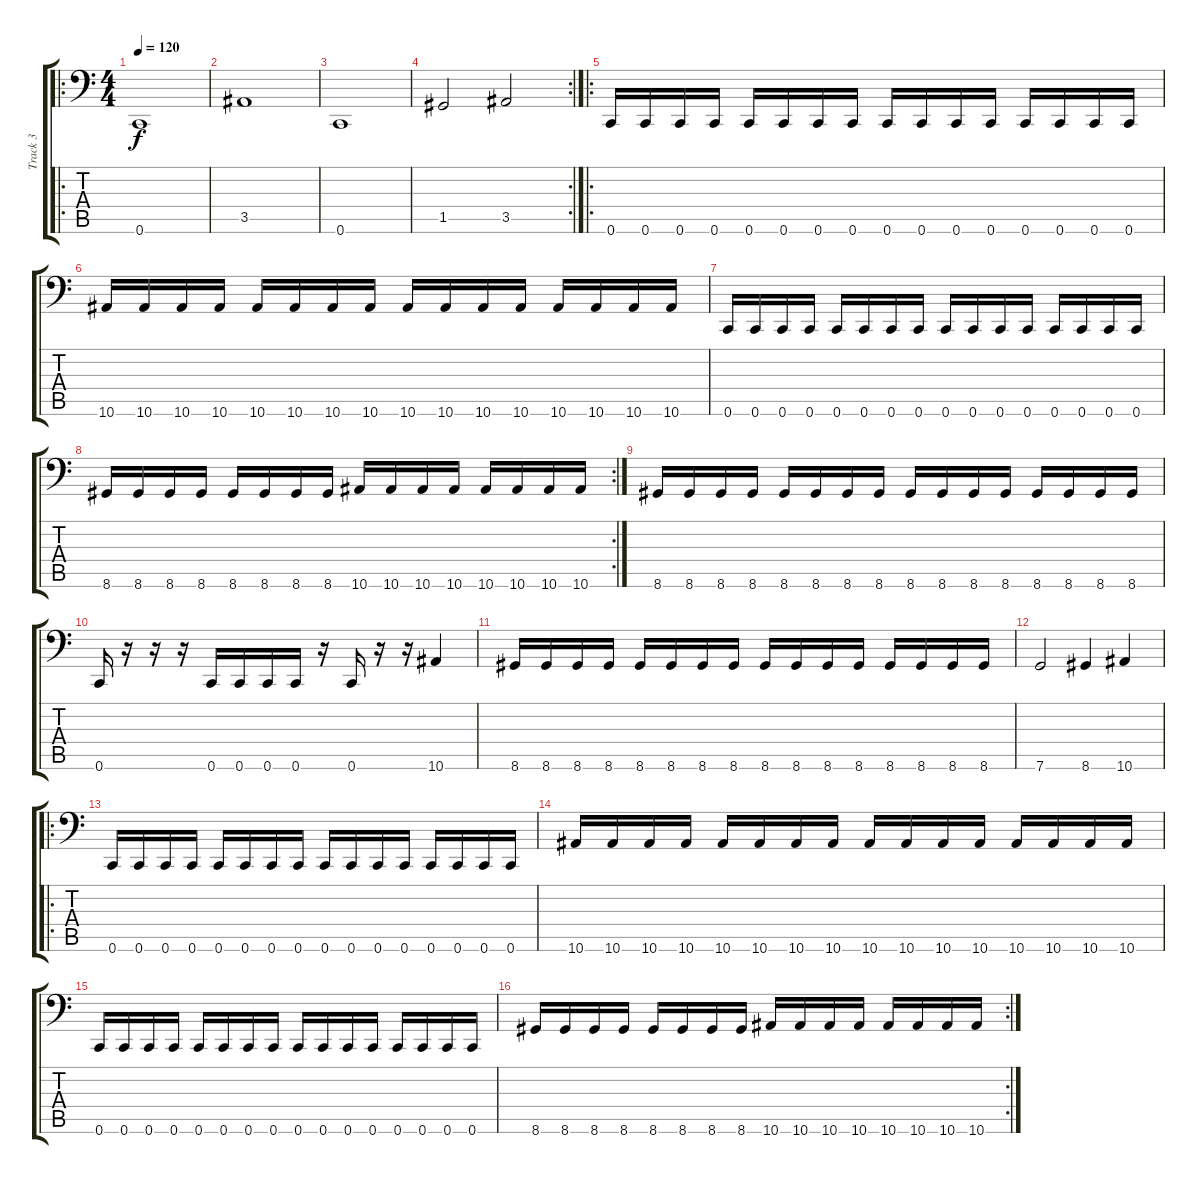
\track ("Track 3" "Track 3") {instrument electricbasspick}
\staff {score tabs}
\tuning (C3 G2 Eb2 C2 G1 C1) {hide}
\ro
\ts (4 4)
\tempo 120
\clef f4
\ks c
0.6.1{dy f instrument electricbasspick} |
3.5.1 |
0.6.1 |
\rc 2
1.5.2 3.5.2 |
\ro
0.6.16 0.6.16 0.6.16 0.6.16 0.6.16 0.6.16 0.6.16 0.6.16 0.6.16 0.6.16 0.6.16 0.6.16 0.6.16 0.6.16 0.6.16 0.6.16 |
10.6.16 10.6.16 10.6.16 10.6.16 10.6.16 10.6.16 10.6.16 10.6.16 10.6.16 10.6.16 10.6.16 10.6.16 10.6.16 10.6.16 10.6.16 10.6.16 |
0.6.16 0.6.16 0.6.16 0.6.16 0.6.16 0.6.16 0.6.16 0.6.16 0.6.16 0.6.16 0.6.16 0.6.16 0.6.16 0.6.16 0.6.16 0.6.16 |
\rc 2
8.6.16 8.6.16 8.6.16 8.6.16 8.6.16 8.6.16 8.6.16 8.6.16 10.6.16 10.6.16 10.6.16 10.6.16 10.6.16 10.6.16 10.6.16 10.6.16 |
8.6.16 8.6.16 8.6.16 8.6.16 8.6.16 8.6.16 8.6.16 8.6.16 8.6.16 8.6.16 8.6.16 8.6.16 8.6.16 8.6.16 8.6.16 8.6.16 |
0.6.16 r.16 r.16 r.16 0.6.16 0.6.16 0.6.16 0.6.16 r.16 0.6.16 r.16 r.16 10.6.4 |
8.6.16 8.6.16 8.6.16 8.6.16 8.6.16 8.6.16 8.6.16 8.6.16 8.6.16 8.6.16 8.6.16 8.6.16 8.6.16 8.6.16 8.6.16 8.6.16 |
7.6.2 8.6.4 10.6.4 |
\ro
0.6.16 0.6.16 0.6.16 0.6.16 0.6.16 0.6.16 0.6.16 0.6.16 0.6.16 0.6.16 0.6.16 0.6.16 0.6.16 0.6.16 0.6.16 0.6.16 |
10.6.16 10.6.16 10.6.16 10.6.16 10.6.16 10.6.16 10.6.16 10.6.16 10.6.16 10.6.16 10.6.16 10.6.16 10.6.16 10.6.16 10.6.16 10.6.16 |
0.6.16 0.6.16 0.6.16 0.6.16 0.6.16 0.6.16 0.6.16 0.6.16 0.6.16 0.6.16 0.6.16 0.6.16 0.6.16 0.6.16 0.6.16 0.6.16 |
\rc 2
8.6.16 8.6.16 8.6.16 8.6.16 8.6.16 8.6.16 8.6.16 8.6.16 10.6.16 10.6.16 10.6.16 10.6.16 10.6.16 10.6.16 10.6.16 10.6.16
